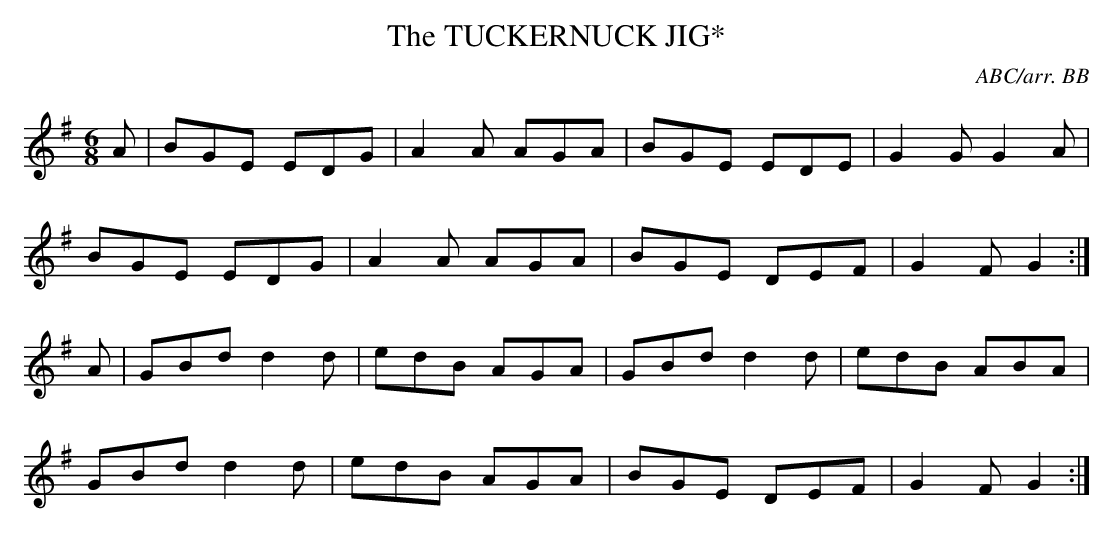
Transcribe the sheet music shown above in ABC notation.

X:1
T:TUCKERNUCK JIG*, The
C:ABC/arr. BB
M:6/8
L:1/8
K:G
A|BGE EDG|A2A AGA|BGE EDE|G2G G2A|
BGE EDG|A2A AGA|BGE DEF|G2F G2 :|
A|GBd d2d|edB AGA|GBd d2d|edB ABA|
GBd d2d|edB AGA|BGE DEF|G2F G2 :|
